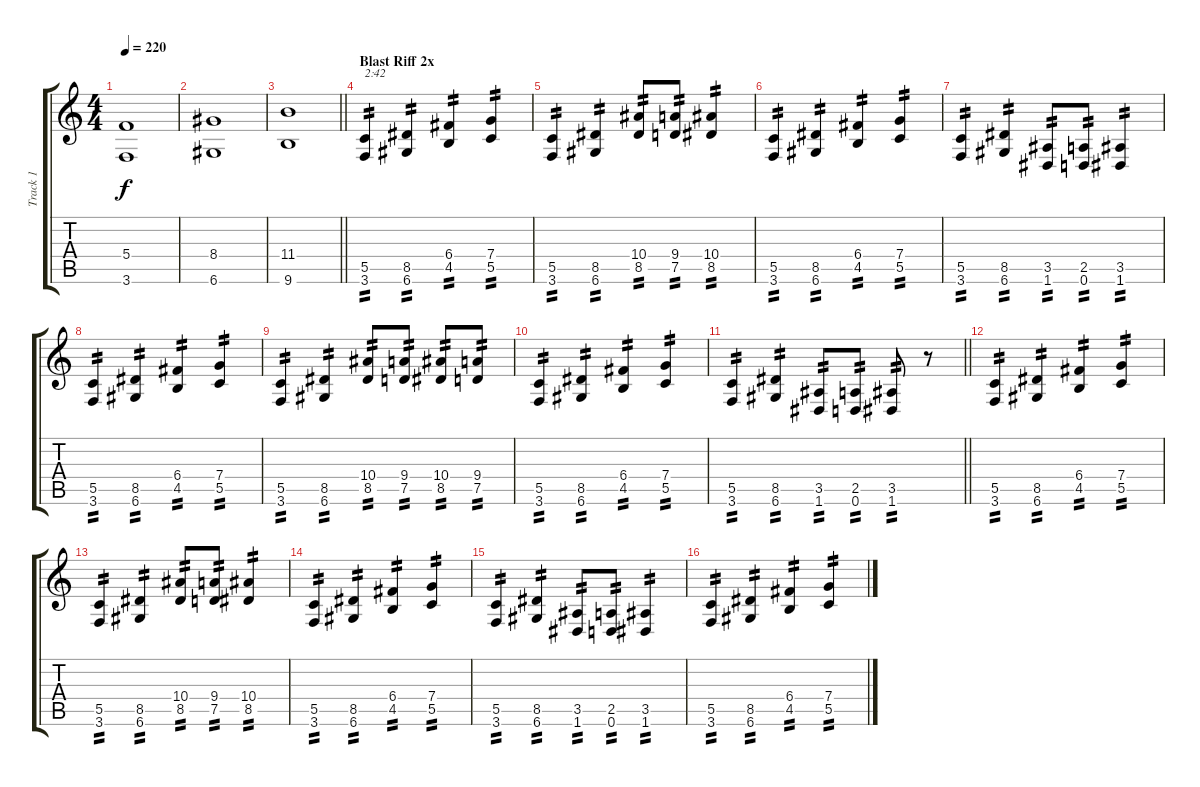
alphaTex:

\track ("Track 1" "Track 1") {instrument distortionguitar}
\staff {score tabs}
\tuning (D4 A3 F3 C3 G2 D2) {hide}
\ts (4 4)
\tempo 220
\clef g2
\ks c
(5.4 3.6).1{dy f} |
(8.4 6.6).1 |
\barLineRight lightlight
(11.4 9.6).1 |
\section ("" "Blast Riff 2x")
(5.5 3.6).4{txt "2:42" tp 2} (8.5 6.6).4{tp 2} (6.4 4.5).4{tp 2} (7.4 5.5).4{tp 2} |
(5.5 3.6).4{tp 2} (8.5 6.6).4{tp 2} (10.4 8.5).8{tp 2} (9.4 7.5).8{tp 2} (10.4 8.5).4{tp 2} |
(5.5 3.6).4{tp 2} (8.5 6.6).4{tp 2} (6.4 4.5).4{tp 2} (7.4 5.5).4{tp 2} |
(5.5 3.6).4{tp 2} (8.5 6.6).4{tp 2} (3.5 1.6).8{tp 2} (2.5 0.6).8{tp 2} (3.5 1.6).4{tp 2} |
(5.5 3.6).4{tp 2} (8.5 6.6).4{tp 2} (6.4 4.5).4{tp 2} (7.4 5.5).4{tp 2} |
(5.5 3.6).4{tp 2} (8.5 6.6).4{tp 2} (10.4 8.5).8{tp 2} (9.4 7.5).8{tp 2} (10.4 8.5).8{tp 2} (9.4 7.5).8{tp 2} |
(5.5 3.6).4{tp 2} (8.5 6.6).4{tp 2} (6.4 4.5).4{tp 2} (7.4 5.5).4{tp 2} |
\barLineRight lightlight
(5.5 3.6).4{tp 2} (8.5 6.6).4{tp 2} (3.5 1.6).8{tp 2} (2.5 0.6).8{tp 2} (3.5 1.6).8{tp 2} r.8 |
(5.5 3.6).4{tp 2} (8.5 6.6).4{tp 2} (6.4 4.5).4{tp 2} (7.4 5.5).4{tp 2} |
(5.5 3.6).4{tp 2} (8.5 6.6).4{tp 2} (10.4 8.5).8{tp 2} (9.4 7.5).8{tp 2} (10.4 8.5).4{tp 2} |
(5.5 3.6).4{tp 2} (8.5 6.6).4{tp 2} (6.4 4.5).4{tp 2} (7.4 5.5).4{tp 2} |
(5.5 3.6).4{tp 2} (8.5 6.6).4{tp 2} (3.5 1.6).8{tp 2} (2.5 0.6).8{tp 2} (3.5 1.6).4{tp 2} |
(5.5 3.6).4{tp 2} (8.5 6.6).4{tp 2} (6.4 4.5).4{tp 2} (7.4 5.5).4{tp 2}
